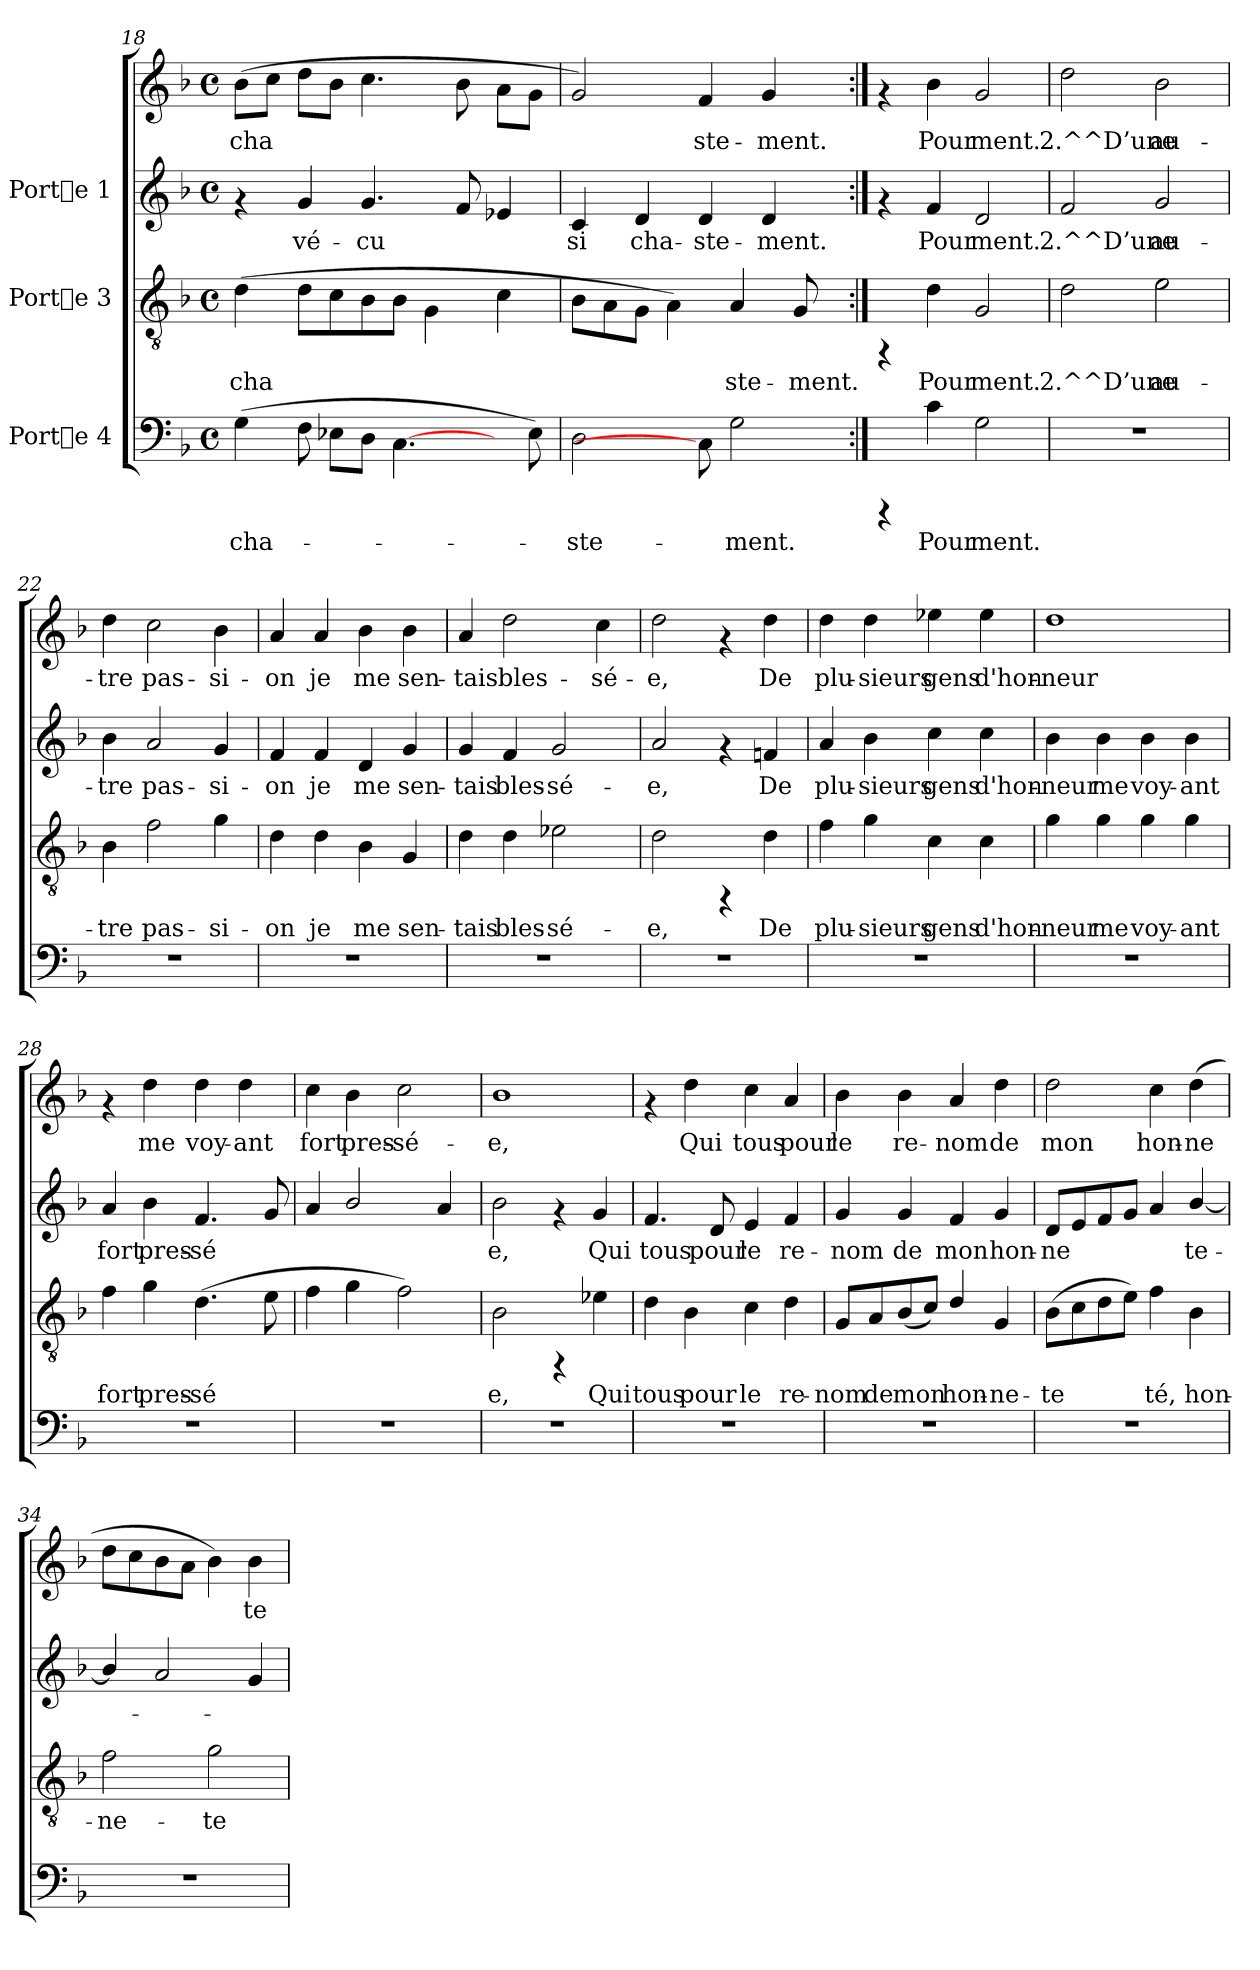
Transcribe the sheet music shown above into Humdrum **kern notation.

**kern	**text	**kern	**text	**kern	**text	**kern	**text
*part3	*part3	*part2	*part2	*part1	*part1	*part1	*part1
*staff4	*staff4	*staff3	*staff3	*staff2	*staff2	*staff1	*staff1
*I"Porte 4	*	*I"Porte 3	*	*I"Porte 1	*	*	*
*clefF4	*	*clefGv2	*	*clefG2	*	*clefG2	*
*k[b-]	*	*k[b-]	*	*k[b-]	*	*k[b-]	*
*F:	*	*F:	*	*F:	*	*F:	*
*M4/4	*	*M4/4	*	*M4/4	*	*M4/4	*
*met(c)	*	*met(c)	*	*met(c)	*	*met(c)	*
=18	=18	=18	=18	=18	=18	=18	=18
!	!LO:LY:b:cj	!	!LO:LY:b:cj	!	!	!	!LO:LY:b:cj
(>4G\	cha-	(>4d\	cha-	4rf	.	(>8b-\L	cha-
!	!	!	!	!	!	!	!LO:LY:b:cj
.	.	.	.	.	.	8cc\J	--
!	!	!	!	!	!LO:LY:b:cj	!	!
8F\	.	8d\L	.	4g/	-vé-	8dd\L	.
8E-X\L	.	8c\	.	.	.	8b-\J	.
!	!	!	!	!	!LO:LY:b:cj	!	!
8D\J	.	8B-\	.	4.g/	-cu	4.cc\	.
[4.C\	.	8B-\J	.	.	.	.	.
.	.	4G\	.	.	.	.	.
!	!	!	!	!	!LO:LY:b:cj	!	!
.	.	.	.	8f/	.	8b-\	.
!	!	!	!	!	!LO:LY:b:cj	!	!
8ryy	.	4c\	.	4e-X/	.	8a\L	.
8E-\)	.	.	.	.	.	8g\J	.
=19	=19	=19	=19	=19	=19	=19	=19
!	!LO:LY:b:cj	!	!LO:LY:b:cj	!	!LO:LY:b:cj	!	!LO:LY:b:cj
2D\	-ste-	8B-\L	-	4c/	si	2g/)	.
!	!	!	!LO:LY:b:cj	!	!	!	!
.	.	8A\	.	.	.	.	.
!	!	!	!LO:LY:b:cj	!	!LO:LY:b:cj	!	!
.	.	8G\J	.	4d/	cha-	.	.
!	!	!	!LO:LY:b:cj	!	!	!	!
.	.	4A\)	.	.	.	.	.
!	!	!	!	!	!LO:LY:b:cj	!	!LO:LY:b:cj
8C\]	.	.	.	4d/	-ste-	4f/	ste-
!	!LO:LY:b:cj	!	!LO:LY:b:cj	!	!	!	!
2G\	-ment.	4A/	ste-	.	.	.	.
!	!	!	!	!	!LO:LY:b:cj	!	!LO:LY:b:cj
.	.	.	.	4d/	-ment.	4g/	-ment.
!	!	!	!LO:LY:b:cj	!	!	!	!
.	.	8G/	-ment.	.	.	.	.
.	.	8ryy	.	8ryy	.	8ryy	.
!!LO:LB:g=z
=20:|!	=20:|!	=20:|!	=20:|!	=20:|!	=20:|!	=20:|!	=20:|!
4rCCC	.	4rFF	.	4rf	.	4rf	.
!	!LO:LY:b:cj	!	!LO:LY:b:cj	!	!LO:LY:b:cj	!	!LO:LY:b:cj
4c\	Pour	4d\	Pour	4f/	Pour	4b-\	Pour
!	!LO:LY:b:cj	!	!LO:LY:b:cj	!	!LO:LY:b:cj	!	!LO:LY:b:cj
2G\	ment.	2G/	ment.	2d/	ment.	2g/	ment.
=21	=21	=21	=21	=21	=21	=21	=21
!	!	!	!LO:LY:b:cj	!	!LO:LY:b:cj	!	!LO:LY:b:cj
1r	.	2d\	2.^^D’une	2f/	-2.^^D’une	2dd\	2.^^D’une
!	!	!	!LO:LY:b:cj	!	!LO:LY:b:cj	!	!LO:LY:b:cj
.	.	2e\	au-	2g/	au-	2b-\	au-
=22	=22	=22	=22	=22	=22	=22	=22
!	!	!	!LO:LY:b:cj	!	!LO:LY:b:cj	!	!LO:LY:b:cj
1r	.	4B-\	-tre	4b-\	-tre	4dd\	-tre
!	!	!	!LO:LY:b:cj	!	!LO:LY:b:cj	!	!LO:LY:b:cj
.	.	2f\	pas-	2a/	pas-	2cc\	pas-
!	!	!	!LO:LY:b:cj	!	!LO:LY:b:cj	!	!LO:LY:b:cj
.	.	4g\	-si-	4g/	-si-	4b-\	-si-
=23	=23	=23	=23	=23	=23	=23	=23
!	!	!	!LO:LY:b:cj	!	!LO:LY:b:cj	!	!LO:LY:b:cj
1r	.	4d\	-on	4f/	-on	4a/	-on
!	!	!	!LO:LY:b:cj	!	!LO:LY:b:cj	!	!LO:LY:b:cj
.	.	4d\	je	4f/	je	4a/	je
!	!	!	!LO:LY:b:cj	!	!LO:LY:b:cj	!	!LO:LY:b:cj
.	.	4B-\	me	4d/	me	4b-\	me
!	!	!	!LO:LY:b:cj	!	!LO:LY:b:cj	!	!LO:LY:b:cj
.	.	4G/	sen-	4g/	sen-	4b-\	sen-
=24	=24	=24	=24	=24	=24	=24	=24
!	!	!	!LO:LY:b:cj	!	!LO:LY:b:cj	!	!LO:LY:b:cj
1r	.	4d\	-tais	4g/	-tais	4a/	-tais
!	!	!	!LO:LY:b:cj	!	!LO:LY:b:cj	!	!LO:LY:b:cj
.	.	4d\	bles-	4f/	bles-	2dd\	bles-
!	!	!	!LO:LY:b:cj	!	!LO:LY:b:cj	!	!
.	.	2e-X\	-sé-	2g/	-sé-	.	.
!	!	!	!	!	!	!	!LO:LY:b:cj
.	.	.	.	.	.	4cc\	-sé-
=25	=25	=25	=25	=25	=25	=25	=25
!	!	!	!LO:LY:b:cj	!	!LO:LY:b:cj	!	!LO:LY:b:cj
1r	.	2d\	-e,	2a/	e,	2dd\	-e,
.	.	4rFF	.	4rf	.	4rf	.
!	!	!	!LO:LY:b:cj	!	!LO:LY:b:cj	!	!LO:LY:b:cj
.	.	4d\	De	4fn/	De	4dd\	De
!!LO:LB:g=z
=26	=26	=26	=26	=26	=26	=26	=26
!	!	!	!LO:LY:b:cj	!	!LO:LY:b:cj	!	!LO:LY:b:cj
1r	.	4f\	plu-	4a/	-plu-	4dd\	plu-
!	!	!	!LO:LY:b:cj	!	!LO:LY:b:cj	!	!LO:LY:b:cj
.	.	4g\	-sieurs	4b-\	-sieurs	4dd\	-sieurs
!	!	!	!LO:LY:b:cj	!	!LO:LY:b:cj	!	!LO:LY:b:cj
.	.	4c\	gens	4cc\	gens	4ee-X\	gens
!	!	!	!LO:LY:b:cj	!	!LO:LY:b:cj	!	!LO:LY:b:cj
.	.	4c\	d'hon-	4cc\	d'hon-	4ee-\	d'hon-
=27	=27	=27	=27	=27	=27	=27	=27
!	!	!	!LO:LY:b:cj	!	!LO:LY:b:cj	!	!LO:LY:b:cj
1r	.	4g\	-neur	4b-\	neur	1dd	-neur
!	!	!	!LO:LY:b:cj	!	!LO:LY:b:cj	!	!
.	.	4g\	me	4b-\	me	.	.
!	!	!	!LO:LY:b:cj	!	!LO:LY:b:cj	!	!
.	.	4g\	voy-	4b-\	voy-	.	.
!	!	!	!LO:LY:b:cj	!	!LO:LY:b:cj	!	!
.	.	4g\	-ant	4b-\	-ant	.	.
=28	=28	=28	=28	=28	=28	=28	=28
!	!	!	!LO:LY:b:cj	!	!LO:LY:b:cj	!	!
1r	.	4f\	fort	4a/	fort	4rf	.
!	!	!	!LO:LY:b:cj	!	!LO:LY:b:cj	!	!LO:LY:b:cj
.	.	4g\	pres-	4b-\	pres-	4dd\	me
!	!	!	!LO:LY:b:cj	!	!LO:LY:b:cj	!	!LO:LY:b:cj
.	.	(>4.d\	-sé-	4.f/	-sé-	4dd\	voy-
!	!	!	!	!	!	!	!LO:LY:b:cj
.	.	.	.	.	.	4dd\	-ant
!	!	!	!LO:LY:b:cj	!	!LO:LY:b:cj	!	!
.	.	8e\	--	8g/	--	.	.
=29	=29	=29	=29	=29	=29	=29	=29
!	!	!	!	!	!	!	!LO:LY:b:cj
1r	.	4f\	.	4a/	.	4cc\	-fort
!	!	!	!	!	!	!	!LO:LY:b:cj
.	.	4g\	.	2b-/	.	4b-\	pres-
!	!	!	!	!	!	!	!LO:LY:b:cj
.	.	2f\)	.	.	.	2cc\	-sé-
.	.	.	.	4a/	.	.	.
!!LO:PB:g=z
=30	=30	=30	=30	=30	=30	=30	=30
!	!	!	!LO:LY:b:cj	!	!LO:LY:b:cj	!	!LO:LY:b:cj
1r	.	2B-\	-e,	2b-\	e,	1b-	-e,
.	.	4rFF	.	4rf	.	.	.
!	!	!	!LO:LY:b:cj	!	!LO:LY:b:cj	!	!
.	.	4e-X\	Qui	4g/	Qui	.	.
=31	=31	=31	=31	=31	=31	=31	=31
!	!	!	!LO:LY:b:cj	!	!LO:LY:b:cj	!	!
1r	.	4d\	tous	4.f/	tous	4rf	.
!	!	!	!LO:LY:b:cj	!	!	!	!LO:LY:b:cj
.	.	4B-\	pour	.	.	4dd\	Qui
!	!	!	!	!	!LO:LY:b:cj	!	!
.	.	.	.	8d/	pour	.	.
!	!	!	!LO:LY:b:cj	!	!LO:LY:b:cj	!	!LO:LY:b:cj
.	.	4c\	le	4e/	le	4cc\	tous
!	!	!	!LO:LY:b:cj	!	!LO:LY:b:cj	!	!LO:LY:b:cj
.	.	4d\	re-	4f/	re-	4a/	pour
=32	=32	=32	=32	=32	=32	=32	=32
!	!	!	!LO:LY:b:cj	!	!LO:LY:b:cj	!	!LO:LY:b:cj
1r	.	8G/L	-nom	4g/	nom	4b-\	-le
!	!	!	!LO:LY:b:cj	!	!	!	!
.	.	8A/	de	.	.	.	.
!	!	!	!LO:LY:b:cj	!	!LO:LY:b:cj	!	!LO:LY:b:cj
.	.	(<8B-/	mon	4g/	de	4b-\	re-
!	!	!	!LO:LY:b:cj	!	!	!	!
.	.	8c/J)	.	.	.	.	.
!	!	!	!LO:LY:b:cj	!	!LO:LY:b:cj	!	!LO:LY:b:cj
.	.	4d/	hon-	4f/	mon	4a/	-nom
!	!	!	!LO:LY:b:cj	!	!LO:LY:b:cj	!	!LO:LY:b:cj
.	.	4G/	-ne-	4g/	hon-	4dd\	de
=33	=33	=33	=33	=33	=33	=33	=33
!	!	!	!LO:LY:b:cj	!	!LO:LY:b:cj	!	!LO:LY:b:cj
1r	.	(>8B-\L	-te-	8d/L	-ne-	2dd\	-mon
!	!	!	!LO:LY:b:cj	!	!LO:LY:b:cj	!	!
.	.	8c\	-	8e/	-	.	.
!	!	!	!LO:LY:b:cj	!	!LO:LY:b:cj	!	!
.	.	8d\	.	8f/	.	.	.
!	!	!	!LO:LY:b:cj	!	!LO:LY:b:cj	!	!
.	.	8e\J)	.	8g/J	.	.	.
!	!	!	!LO:LY:b:cj	!	!LO:LY:b:cj	!	!LO:LY:b:cj
.	.	4f\	té,	4a/	.	4cc\	hon-
!	!	!	!LO:LY:b:cj	!	!LO:LY:b:cj	!	!LO:LY:b:cj
.	.	4B-\	hon-	[<4b-/	te-	(>4dd\	-ne-
!!LO:LB:g=z
=34	=34	=34	=34	=34	=34	=34	=34
!	!	!	!LO:LY:b:cj	!	!	!	!LO:LY:b:cj
1r	.	2f\	-ne-	4b-/]	.	8dd\L	-
!	!	!	!	!	!	!	!LO:LY:b:cj
.	.	.	.	.	.	8cc\	.
!	!	!	!	!	!	!	!LO:LY:b:cj
.	.	.	.	2a/	.	8b-\	.
!	!	!	!	!	!	!	!LO:LY:b:cj
.	.	.	.	.	.	8a\J	.
!	!	!	!LO:LY:b:cj	!	!	!	!LO:LY:b:cj
.	.	2g\	-te-	.	.	4b-\)	.
!	!	!	!	!	!	!	!LO:LY:b:cj
.	.	.	.	4g/	.	4b-\	te-
=	=	=	=	=	=	=	=
*-	*-	*-	*-	*-	*-	*-	*-
